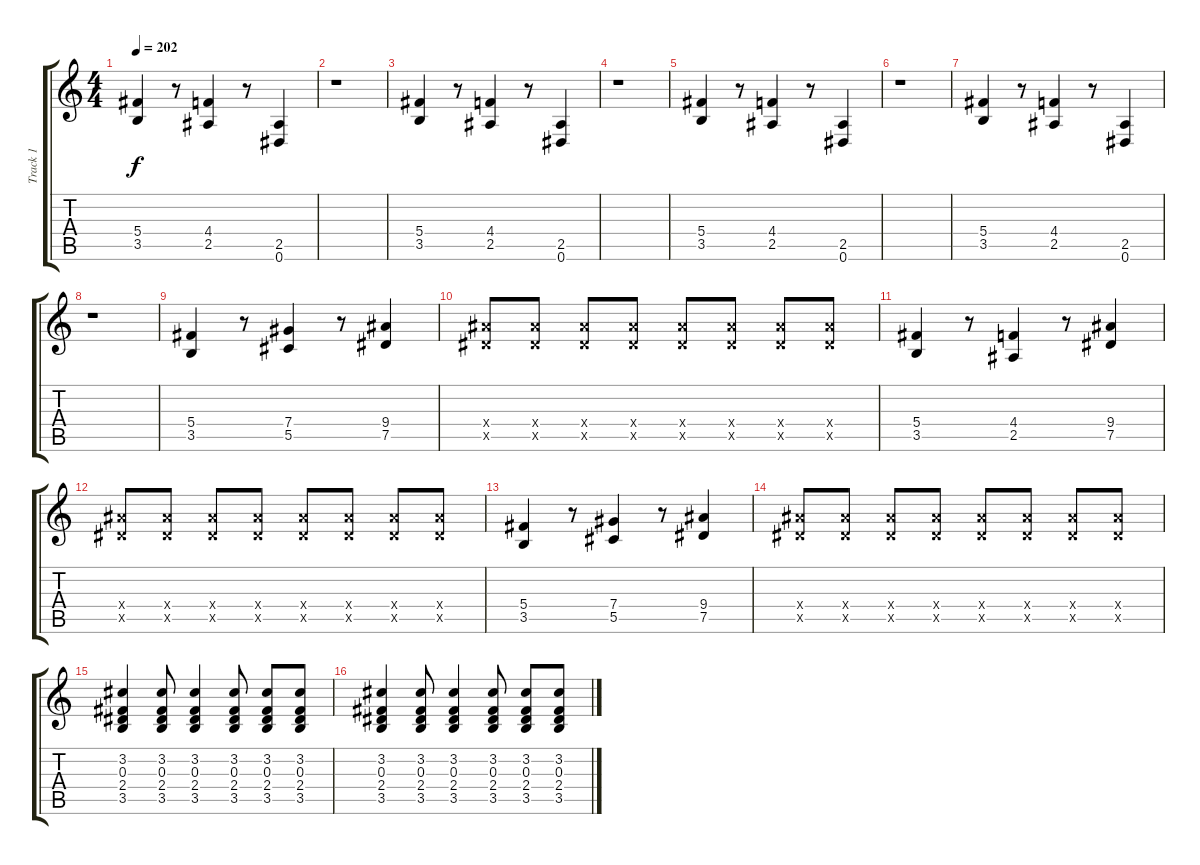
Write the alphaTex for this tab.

\track ("Track 1" "Track 1") {instrument overdrivenguitar}
\staff {score tabs}
\tuning (Eb4 Bb3 Gb3 Db3 Ab2 Eb2) {hide}
\ts (4 4)
\tempo 202
\clef g2
\ks c
(5.4 3.5).4{dy f} r.8 (4.4 2.5).4 r.8 (2.5 0.6).4 |
r.1 |
(5.4 3.5).4 r.8 (4.4 2.5).4 r.8 (2.5 0.6).4 |
r.1 |
(5.4 3.5).4 r.8 (4.4 2.5).4 r.8 (2.5 0.6).4 |
r.1 |
(5.4 3.5).4 r.8 (4.4 2.5).4 r.8 (2.5 0.6).4 |
r.1 |
(5.4 3.5).4 r.8 (7.4 5.5).4 r.8 (9.4 7.5).4 |
(9.4{x} 7.5{x}).8 (9.4{x} 7.5{x}).8 (9.4{x} 7.5{x}).8 (9.4{x} 7.5{x}).8 (9.4{x} 7.5{x}).8 (9.4{x} 7.5{x}).8 (9.4{x} 7.5{x}).8 (9.4{x} 7.5{x}).8 |
(5.4 3.5).4 r.8 (4.4 2.5).4 r.8 (9.4 7.5).4 |
(9.4{x} 7.5{x}).8 (9.4{x} 7.5{x}).8 (9.4{x} 7.5{x}).8 (9.4{x} 7.5{x}).8 (9.4{x} 7.5{x}).8 (9.4{x} 7.5{x}).8 (9.4{x} 7.5{x}).8 (9.4{x} 7.5{x}).8 |
(5.4 3.5).4 r.8 (7.4 5.5).4 r.8 (9.4 7.5).4 |
(9.4{x} 7.5{x}).8 (9.4{x} 7.5{x}).8 (9.4{x} 7.5{x}).8 (9.4{x} 7.5{x}).8 (9.4{x} 7.5{x}).8 (9.4{x} 7.5{x}).8 (9.4{x} 7.5{x}).8 (9.4{x} 7.5{x}).8 |
(3.2 0.3 2.4 3.5).4 (3.2 0.3 2.4 3.5).8 (3.2 0.3 2.4 3.5).4 (3.2 0.3 2.4 3.5).8 (3.2 0.3 2.4 3.5).8 (3.2 0.3 2.4 3.5).8 |
(3.2 0.3 2.4 3.5).4 (3.2 0.3 2.4 3.5).8 (3.2 0.3 2.4 3.5).4 (3.2 0.3 2.4 3.5).8 (3.2 0.3 2.4 3.5).8 (3.2 0.3 2.4 3.5).8
